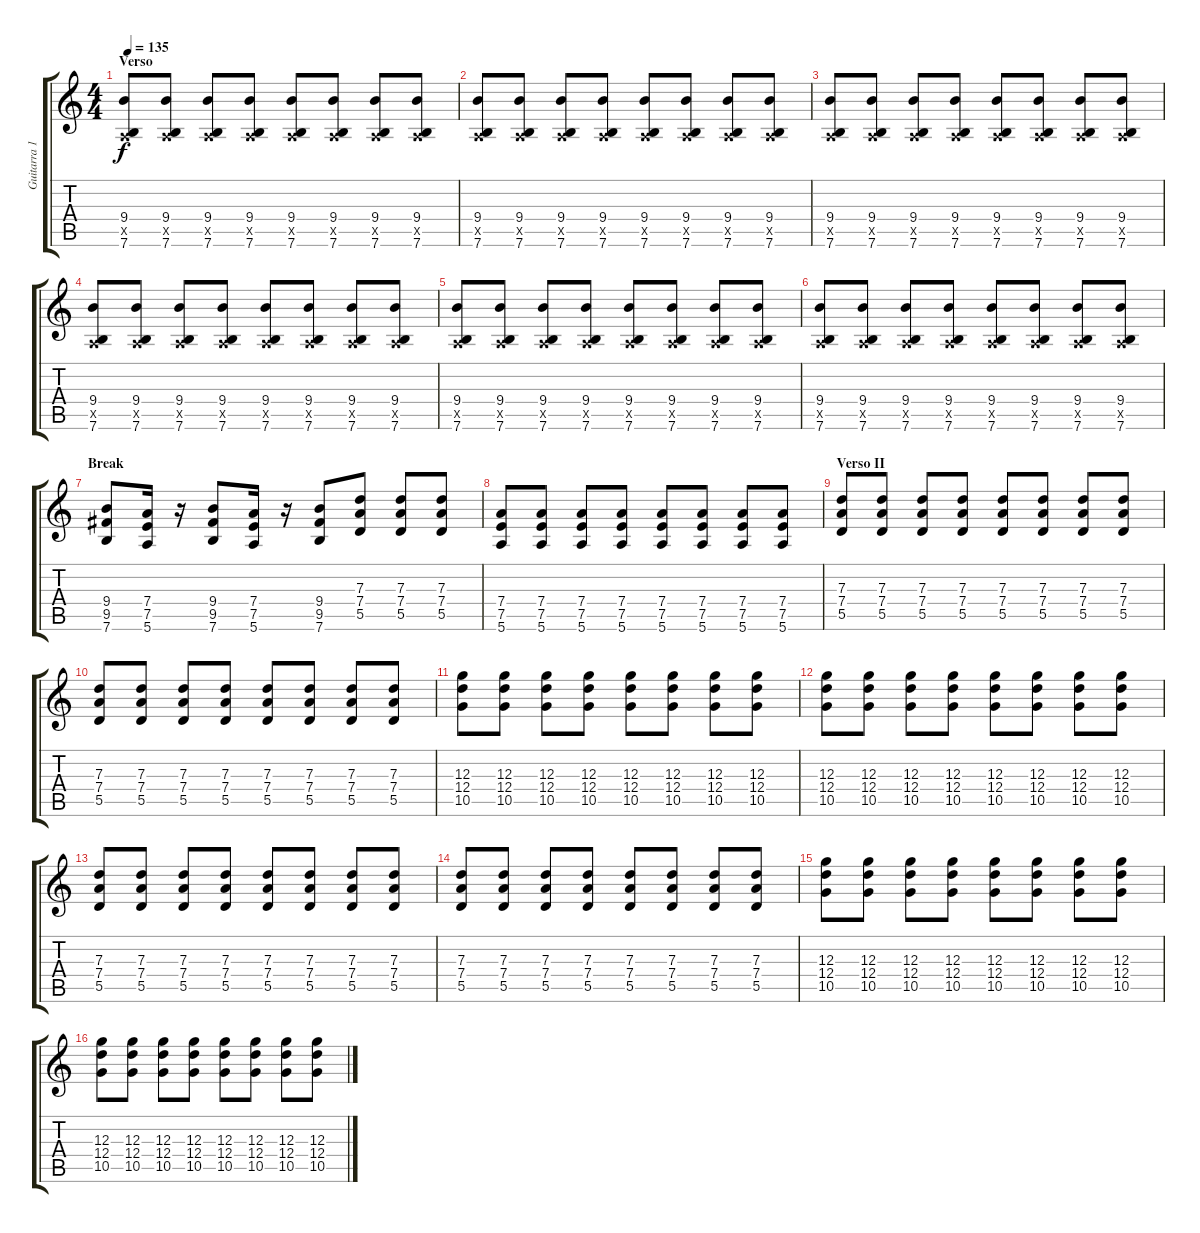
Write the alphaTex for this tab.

\track ("Guitarra 1 - Mathias" "Guitarra 1") {instrument distortionguitar}
\staff {score tabs}
\tuning (E4 B3 G3 D3 A2 E2) {hide}
\ts (4 4)
\section ("" "Verso")
\tempo 135
\clef g2
\ks c
(9.4 0.5{x} 7.6).8{dy f} (9.4 0.5{x} 7.6).8 (9.4 0.5{x} 7.6).8 (9.4 0.5{x} 7.6).8 (9.4 0.5{x} 7.6).8 (9.4 0.5{x} 7.6).8 (9.4 0.5{x} 7.6).8 (9.4 0.5{x} 7.6).8 |
(9.4 0.5{x} 7.6).8 (9.4 0.5{x} 7.6).8 (9.4 0.5{x} 7.6).8 (9.4 0.5{x} 7.6).8 (9.4 0.5{x} 7.6).8 (9.4 0.5{x} 7.6).8 (9.4 0.5{x} 7.6).8 (9.4 0.5{x} 7.6).8 |
(9.4 0.5{x} 7.6).8 (9.4 0.5{x} 7.6).8 (9.4 0.5{x} 7.6).8 (9.4 0.5{x} 7.6).8 (9.4 0.5{x} 7.6).8 (9.4 0.5{x} 7.6).8 (9.4 0.5{x} 7.6).8 (9.4 0.5{x} 7.6).8 |
(9.4 0.5{x} 7.6).8 (9.4 0.5{x} 7.6).8 (9.4 0.5{x} 7.6).8 (9.4 0.5{x} 7.6).8 (9.4 0.5{x} 7.6).8 (9.4 0.5{x} 7.6).8 (9.4 0.5{x} 7.6).8 (9.4 0.5{x} 7.6).8 |
(9.4 0.5{x} 7.6).8 (9.4 0.5{x} 7.6).8 (9.4 0.5{x} 7.6).8 (9.4 0.5{x} 7.6).8 (9.4 0.5{x} 7.6).8 (9.4 0.5{x} 7.6).8 (9.4 0.5{x} 7.6).8 (9.4 0.5{x} 7.6).8 |
(9.4 0.5{x} 7.6).8 (9.4 0.5{x} 7.6).8 (9.4 0.5{x} 7.6).8 (9.4 0.5{x} 7.6).8 (9.4 0.5{x} 7.6).8 (9.4 0.5{x} 7.6).8 (9.4 0.5{x} 7.6).8 (9.4 0.5{x} 7.6).8 |
\section ("" "Break")
(9.4 9.5 7.6).8 (7.4 7.5 5.6).16 r.16 (9.4 9.5 7.6).8 (7.4 7.5 5.6).16 r.16 (9.4 9.5 7.6).8 (7.3 7.4 5.5).8 (7.3 7.4 5.5).8 (7.3 7.4 5.5).8 |
(7.4 7.5 5.6).8 (7.4 7.5 5.6).8 (7.4 7.5 5.6).8 (7.4 7.5 5.6).8 (7.4 7.5 5.6).8 (7.4 7.5 5.6).8 (7.4 7.5 5.6).8 (7.4 7.5 5.6).8 |
\section ("" "Verso II")
(7.3 7.4 5.5).8 (7.3 7.4 5.5).8 (7.3 7.4 5.5).8 (7.3 7.4 5.5).8 (7.3 7.4 5.5).8 (7.3 7.4 5.5).8 (7.3 7.4 5.5).8 (7.3 7.4 5.5).8 |
(7.3 7.4 5.5).8 (7.3 7.4 5.5).8 (7.3 7.4 5.5).8 (7.3 7.4 5.5).8 (7.3 7.4 5.5).8 (7.3 7.4 5.5).8 (7.3 7.4 5.5).8 (7.3 7.4 5.5).8 |
(12.3 12.4 10.5).8 (12.3 12.4 10.5).8 (12.3 12.4 10.5).8 (12.3 12.4 10.5).8 (12.3 12.4 10.5).8 (12.3 12.4 10.5).8 (12.3 12.4 10.5).8 (12.3 12.4 10.5).8 |
(12.3 12.4 10.5).8 (12.3 12.4 10.5).8 (12.3 12.4 10.5).8 (12.3 12.4 10.5).8 (12.3 12.4 10.5).8 (12.3 12.4 10.5).8 (12.3 12.4 10.5).8 (12.3 12.4 10.5).8 |
(7.3 7.4 5.5).8 (7.3 7.4 5.5).8 (7.3 7.4 5.5).8 (7.3 7.4 5.5).8 (7.3 7.4 5.5).8 (7.3 7.4 5.5).8 (7.3 7.4 5.5).8 (7.3 7.4 5.5).8 |
(7.3 7.4 5.5).8 (7.3 7.4 5.5).8 (7.3 7.4 5.5).8 (7.3 7.4 5.5).8 (7.3 7.4 5.5).8 (7.3 7.4 5.5).8 (7.3 7.4 5.5).8 (7.3 7.4 5.5).8 |
(12.3 12.4 10.5).8 (12.3 12.4 10.5).8 (12.3 12.4 10.5).8 (12.3 12.4 10.5).8 (12.3 12.4 10.5).8 (12.3 12.4 10.5).8 (12.3 12.4 10.5).8 (12.3 12.4 10.5).8 |
(12.3 12.4 10.5).8 (12.3 12.4 10.5).8 (12.3 12.4 10.5).8 (12.3 12.4 10.5).8 (12.3 12.4 10.5).8 (12.3 12.4 10.5).8 (12.3 12.4 10.5).8 (12.3 12.4 10.5).8
